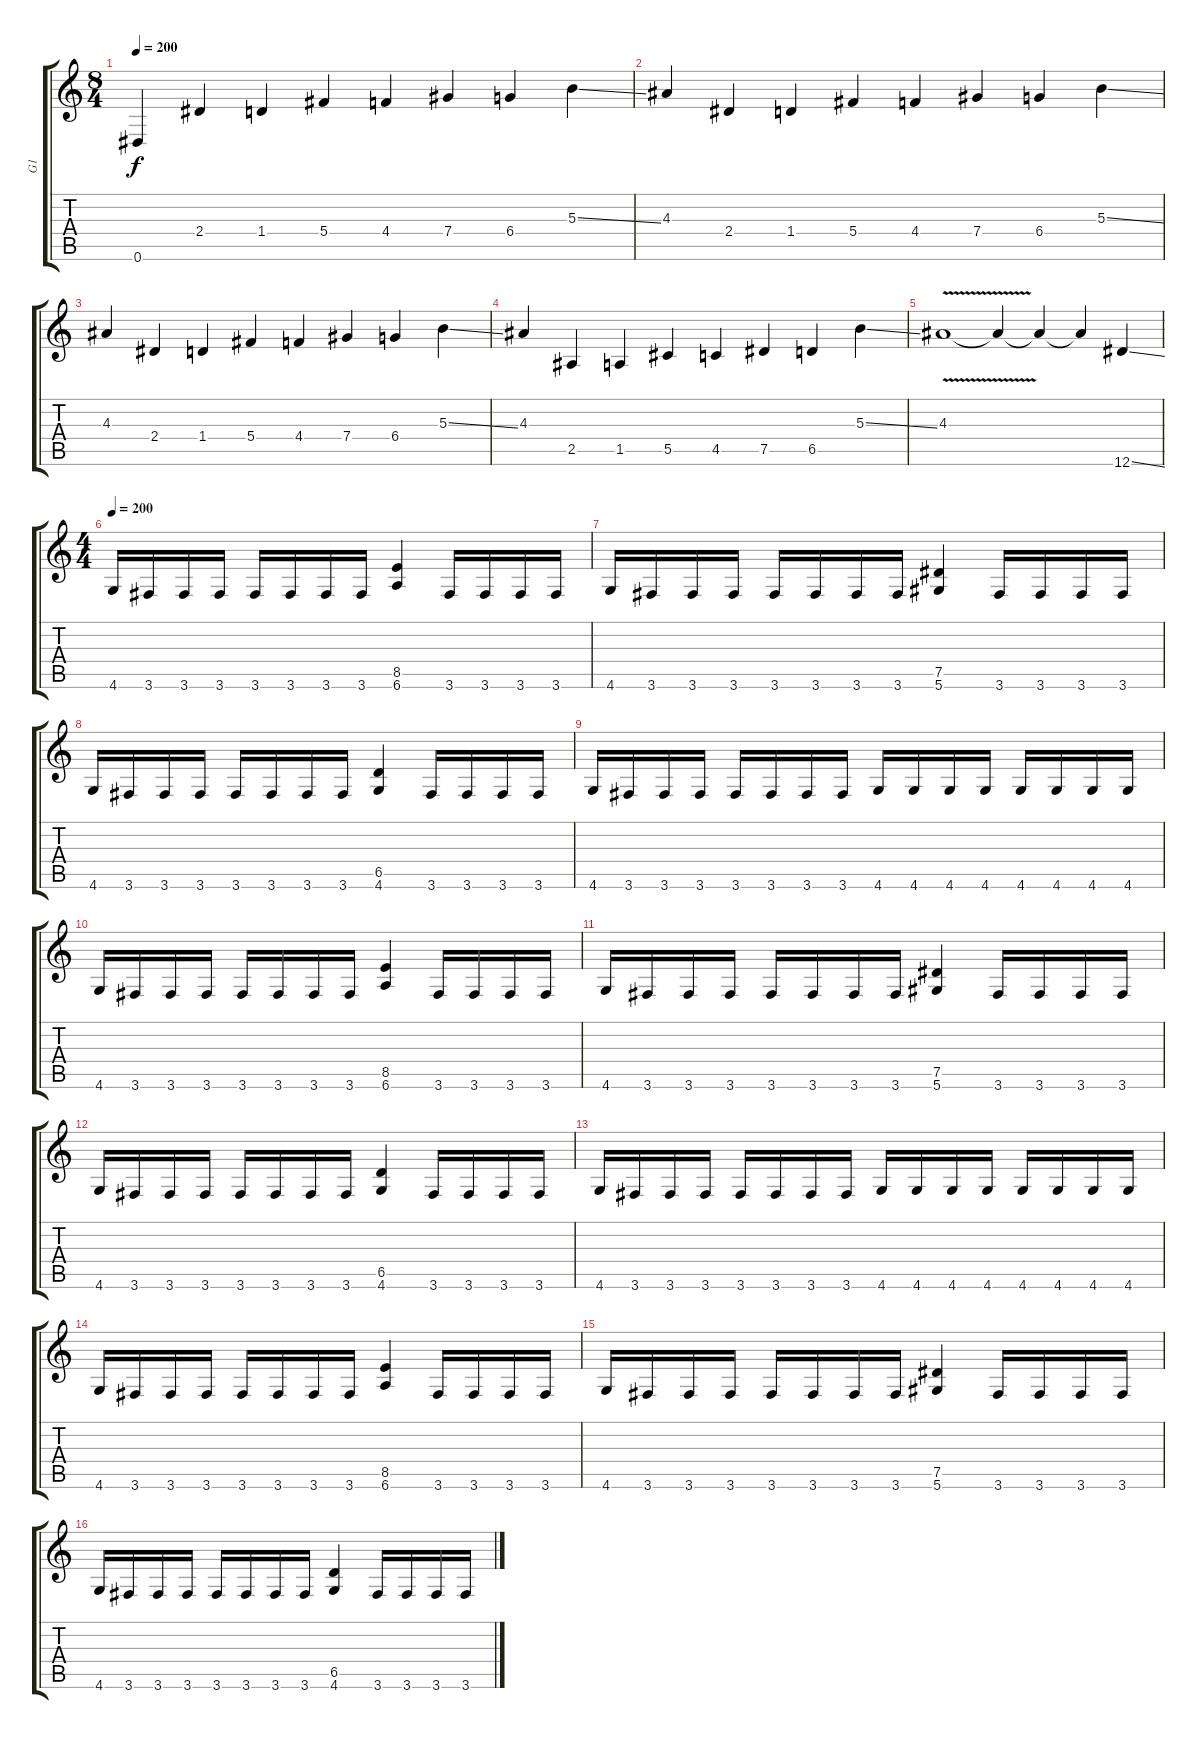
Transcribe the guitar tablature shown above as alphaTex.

\track ("G1" "G1") {instrument distortionguitar}
\staff {score tabs}
\tuning (Eb4 Bb3 Gb3 Db3 Ab2 Eb2) {hide}
\ts (8 4)
\tempo 200
\clef g2
\ks c
0.6.4{dy f} 2.4.4 1.4.4 5.4.4 4.4.4 7.4.4 6.4.4 5.3{ss}.4 |
4.3.4 2.4.4 1.4.4 5.4.4 4.4.4 7.4.4 6.4.4 5.3{ss}.4 |
4.3.4 2.4.4 1.4.4 5.4.4 4.4.4 7.4.4 6.4.4 5.3{ss}.4 |
4.3.4 2.5.4 1.5.4 5.5.4 4.5.4 7.5.4 6.5.4 5.3{ss}.4 |
4.3{v}.1 4.3{t}.4 4.3{t}.4 4.3{t}.4 12.6{ss}.4 |
\ts (4 4)
\tempo 200
4.6.16 3.6.16 3.6.16 3.6.16 3.6.16 3.6.16 3.6.16 3.6.16 (8.5 6.6).4 3.6.16 3.6.16 3.6.16 3.6.16 |
4.6.16 3.6.16 3.6.16 3.6.16 3.6.16 3.6.16 3.6.16 3.6.16 (7.5 5.6).4 3.6.16 3.6.16 3.6.16 3.6.16 |
4.6.16 3.6.16 3.6.16 3.6.16 3.6.16 3.6.16 3.6.16 3.6.16 (6.5 4.6).4 3.6.16 3.6.16 3.6.16 3.6.16 |
4.6.16 3.6.16 3.6.16 3.6.16 3.6.16 3.6.16 3.6.16 3.6.16 4.6.16 4.6.16 4.6.16 4.6.16 4.6.16 4.6.16 4.6.16 4.6.16 |
4.6.16 3.6.16 3.6.16 3.6.16 3.6.16 3.6.16 3.6.16 3.6.16 (8.5 6.6).4 3.6.16 3.6.16 3.6.16 3.6.16 |
4.6.16 3.6.16 3.6.16 3.6.16 3.6.16 3.6.16 3.6.16 3.6.16 (7.5 5.6).4 3.6.16 3.6.16 3.6.16 3.6.16 |
4.6.16 3.6.16 3.6.16 3.6.16 3.6.16 3.6.16 3.6.16 3.6.16 (6.5 4.6).4 3.6.16 3.6.16 3.6.16 3.6.16 |
4.6.16 3.6.16 3.6.16 3.6.16 3.6.16 3.6.16 3.6.16 3.6.16 4.6.16 4.6.16 4.6.16 4.6.16 4.6.16 4.6.16 4.6.16 4.6.16 |
4.6.16 3.6.16 3.6.16 3.6.16 3.6.16 3.6.16 3.6.16 3.6.16 (8.5 6.6).4 3.6.16 3.6.16 3.6.16 3.6.16 |
4.6.16 3.6.16 3.6.16 3.6.16 3.6.16 3.6.16 3.6.16 3.6.16 (7.5 5.6).4 3.6.16 3.6.16 3.6.16 3.6.16 |
4.6.16 3.6.16 3.6.16 3.6.16 3.6.16 3.6.16 3.6.16 3.6.16 (6.5 4.6).4 3.6.16 3.6.16 3.6.16 3.6.16
